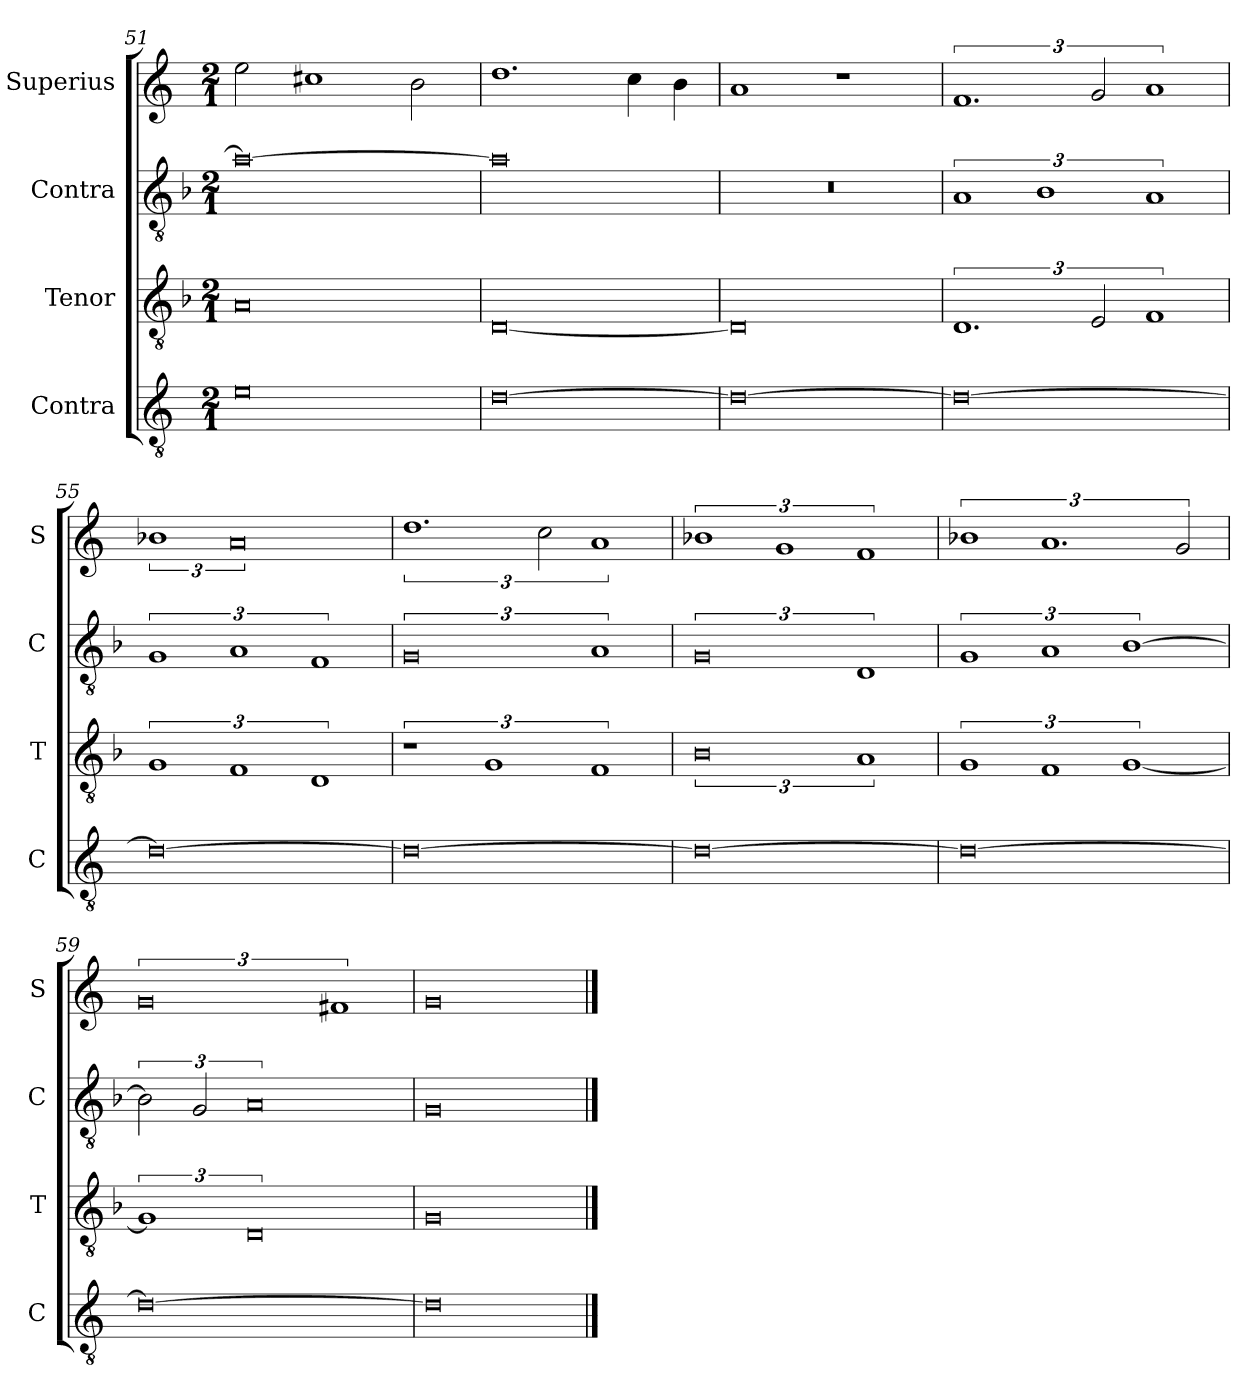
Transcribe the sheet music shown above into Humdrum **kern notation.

**kern	**kern	**kern	**kern
*part4	*part3	*part2	*part1
*staff4	*staff3	*staff2	*staff1
*I"Contra	*I"Tenor	*I"Contra	*I"Superius
*I'C	*I'T	*I'C	*I'S
*clefGv2	*clefGv2	*clefGv2	*clefG2
*k[]	*k[b-]	*k[b-]	*k[]
*M2/1	*M2/1	*M2/1	*M2/1
=51	=51	=51	=51
0e	0A	0a_	2ee
.	.	.	1cc#X
.	.	.	2b
=52	=52	=52	=52
[0d	[0D	0a]	1.dd
.	.	.	4cc
.	.	.	4b
=53	=53	=53	=53
0d_	0D]	0r	1a
.	.	.	1r
=54	=54	=54	=54
0d_	3%2.D	3%2A	3%2.f
.	.	3%2B-	.
.	3E	.	3g
.	3%2F	3%2A	3%2a
=55	=55	=55	=55
0d_	3%2G	3%2G	3%2b-X
.	3%2F	3%2A	3%4a
.	3%2D	3%2F	.
=56	=56	=56	=56
0d_	3%2r	3%4G	3%2.dd
.	3%2G	.	.
.	.	.	3cc
.	3%2F	3%2A	3%2a
=57	=57	=57	=57
0d_	3%4B-	3%4G	3%2b-X
.	.	.	3%2g
.	3%2A	3%2D	3%2f
=58	=58	=58	=58
0d_	3%2G	3%2G	3%2b-X
.	3%2F	3%2A	3%2.a
.	[3%2G	[3%2B-	.
.	.	.	3g
=59	=59	=59	=59
0d_	3%2G]	3B-]	3%4g
.	.	3G	.
.	3%4D	3%4A	.
.	.	.	3%2f#X
=60	=60	=60	=60
0d]	0G	0G	0g
==	==	==	==
*-	*-	*-	*-
